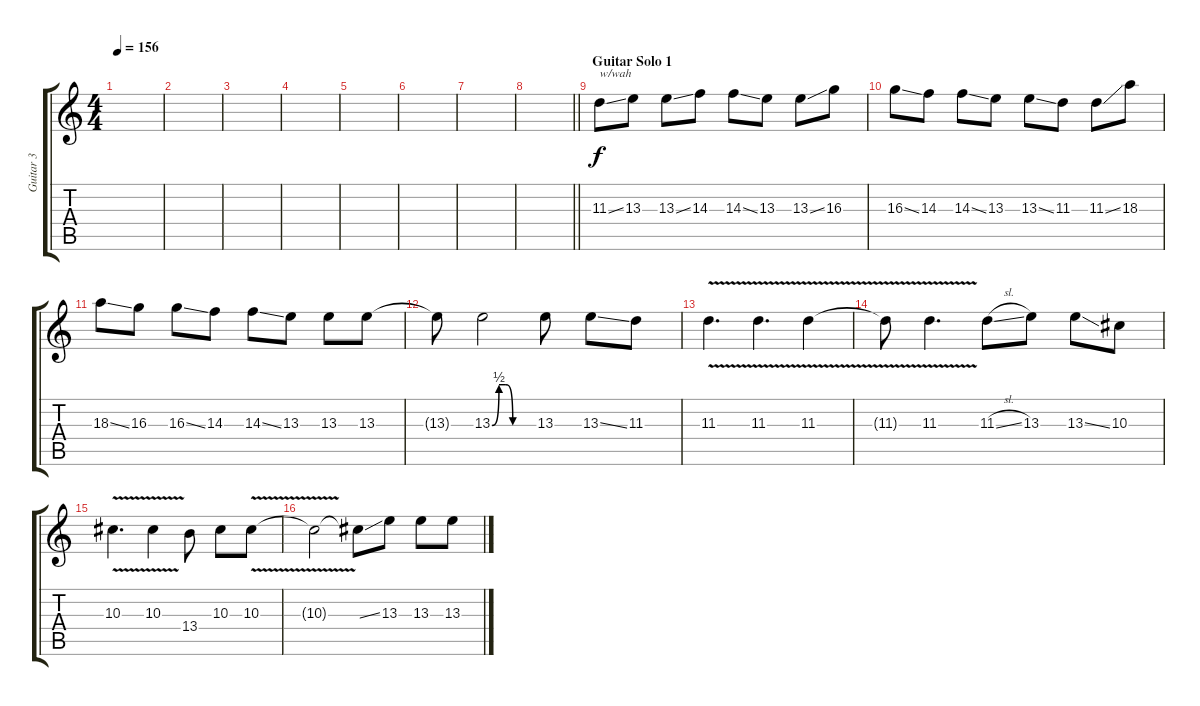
\track ("Guitar 3" "Guitar 3") {instrument overdrivenguitar}
\staff {score tabs}
\tuning (C4 G3 Eb3 Bb2 F2 C2) {hide}
\ts (4 4)
\tempo 156
\clef g2
\ks c
|
|
|
|
|
|
|
\barLineRight lightlight
|
\section ("" "Guitar Solo 1")
11.3{ss}.8{txt "w/wah" instrument overdrivenguitar} 13.3.8 13.3{ss}.8 14.3.8 14.3{ss}.8 13.3.8 13.3{ss}.8 16.3.8 |
16.3{ss}.8 14.3.8 14.3{ss}.8 13.3.8 13.3{ss}.8 11.3.8 11.3{ss}.8 18.3.8 |
18.3{ss}.8 16.3.8 16.3{ss}.8 14.3.8 14.3{ss}.8 13.3.8 13.3.8 13.3.8 |
13.3{t}.8 13.3{be (custom 0 0 10 2 20 2 30 0 60 0)}.2 13.3.8 13.3{ss}.8 11.3.8 |
11.3{v}.4{d} 11.3{v}.4{d} 11.3{v}.4 |
11.3{t}.8 11.3{v}.4{d} 11.3{sl}.8 13.3.8 13.3{ss}.8 10.3.8 |
10.3{v}.4{d} 10.3{v}.4 13.4.8 10.3.8 10.3{v}.8 |
10.3{t}.2 10.3{ss t}.8 13.3.8 13.3.8 13.3.8
